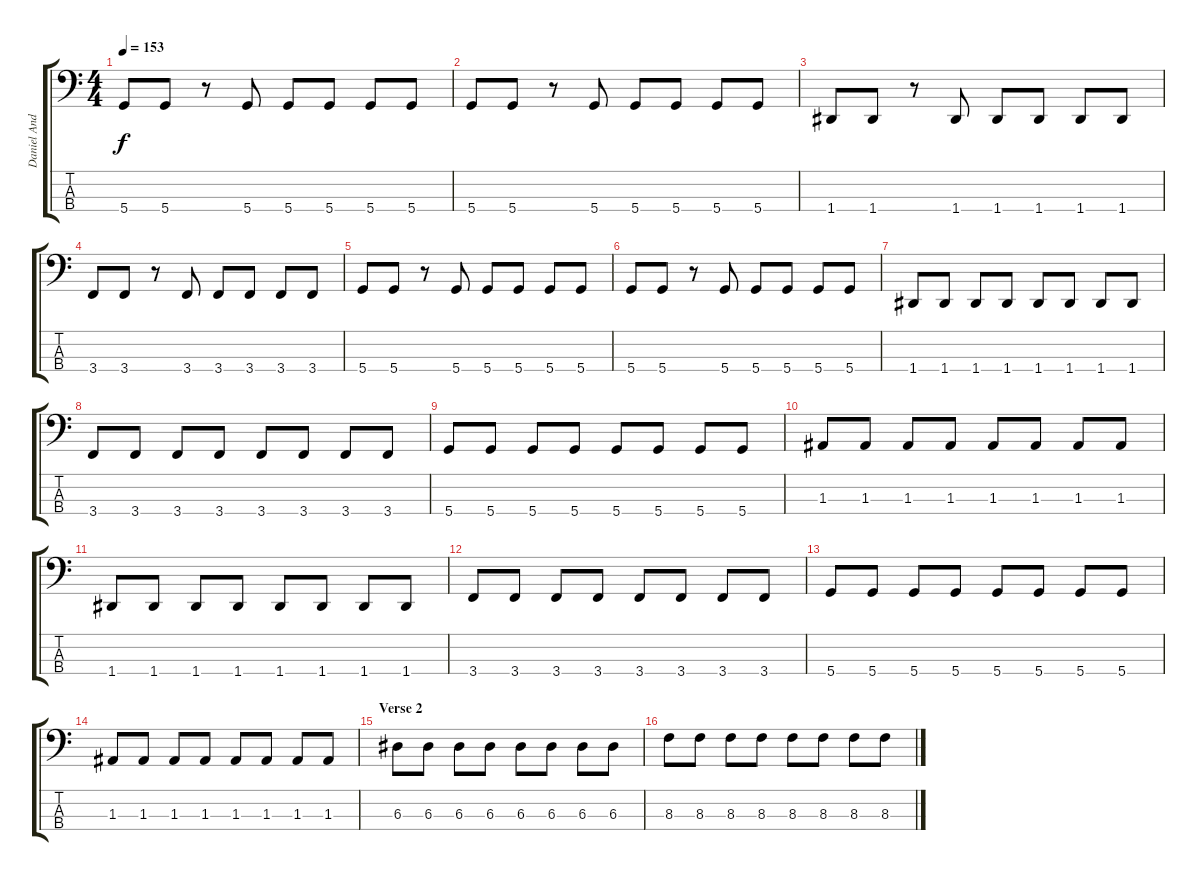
\track ("Daniel Anderson" "Daniel And") {instrument electricbassfinger}
\staff {score tabs}
\tuning (G2 D2 A1 D1) {hide}
\ts (4 4)
\tempo 153
\clef f4
\ks c
5.4.8{dy f} 5.4.8 r.8 5.4.8 5.4.8 5.4.8 5.4.8 5.4.8 |
5.4.8 5.4.8 r.8 5.4.8 5.4.8 5.4.8 5.4.8 5.4.8 |
1.4.8 1.4.8 r.8 1.4.8 1.4.8 1.4.8 1.4.8 1.4.8 |
3.4.8 3.4.8 r.8 3.4.8 3.4.8 3.4.8 3.4.8 3.4.8 |
5.4.8 5.4.8 r.8 5.4.8 5.4.8 5.4.8 5.4.8 5.4.8 |
5.4.8 5.4.8 r.8 5.4.8 5.4.8 5.4.8 5.4.8 5.4.8 |
1.4.8 1.4.8 1.4.8 1.4.8 1.4.8 1.4.8 1.4.8 1.4.8 |
3.4.8 3.4.8 3.4.8 3.4.8 3.4.8 3.4.8 3.4.8 3.4.8 |
5.4.8 5.4.8 5.4.8 5.4.8 5.4.8 5.4.8 5.4.8 5.4.8 |
1.3.8 1.3.8 1.3.8 1.3.8 1.3.8 1.3.8 1.3.8 1.3.8 |
1.4.8 1.4.8 1.4.8 1.4.8 1.4.8 1.4.8 1.4.8 1.4.8 |
3.4.8 3.4.8 3.4.8 3.4.8 3.4.8 3.4.8 3.4.8 3.4.8 |
5.4.8 5.4.8 5.4.8 5.4.8 5.4.8 5.4.8 5.4.8 5.4.8 |
1.3.8 1.3.8 1.3.8 1.3.8 1.3.8 1.3.8 1.3.8 1.3.8 |
\section ("" "Verse 2")
6.3.8 6.3.8 6.3.8 6.3.8 6.3.8 6.3.8 6.3.8 6.3.8 |
8.3.8 8.3.8 8.3.8 8.3.8 8.3.8 8.3.8 8.3.8 8.3.8
